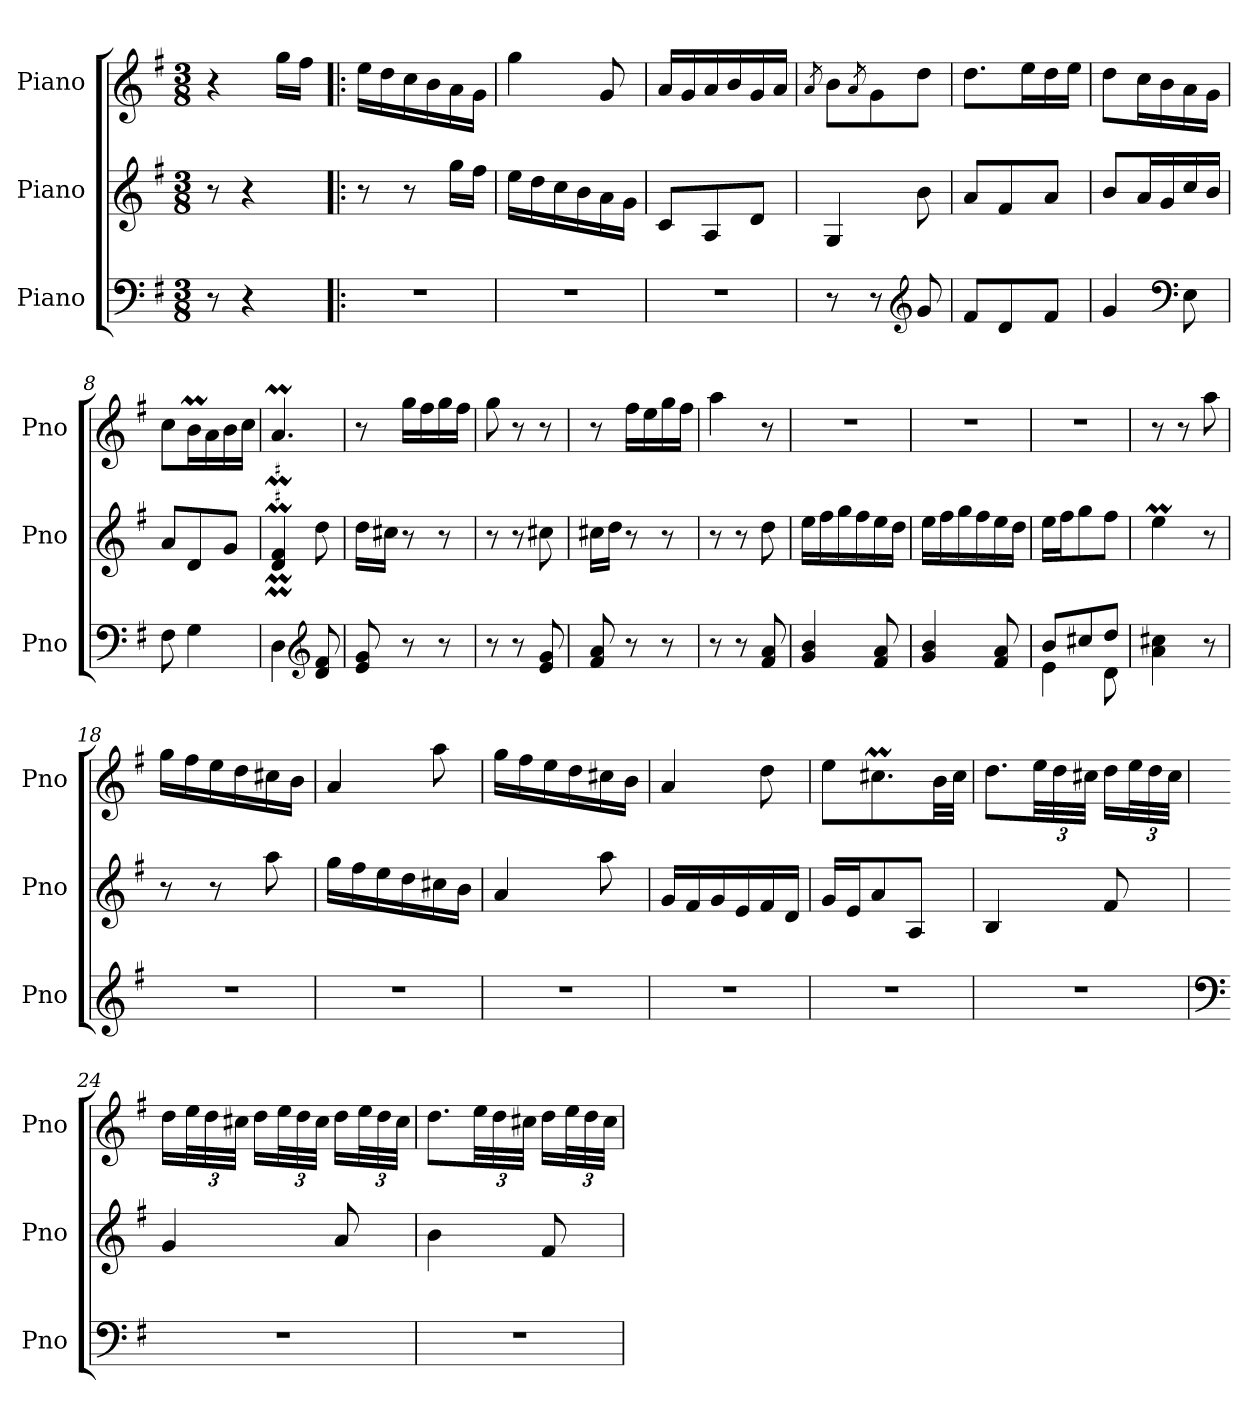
**kern	**kern	**kern
*part3	*part2	*part1
*staff3	*staff2	*staff1
*I"Piano	*I"Piano	*I"Piano
*I'Pno	*I'Pno	*I'Pno
*clefF4	*clefG2	*clefG2
*k[f#]	*k[f#]	*k[f#]
*M3/8	*M3/8	*M3/8
=1	=1	=1
8r	8r	4r
4r	4r	.
.	.	16gg\LL
.	.	16ff#\JJ
=2!|:	=2!|:	=2!|:
4.r	8r	16ee\LL
.	.	16dd\
.	8r	16cc\
.	.	16b\
.	16gg\LL	16a\
.	16ff#\JJ	16g\JJ
=3	=3	=3
4.r	16ee\LL	4gg\
.	16dd\	.
.	16cc\	.
.	16b\	.
.	16a\	8g/
.	16g\JJ	.
=4	=4	=4
4.r	8c/L	16a/LL
.	.	16g/
.	8A/	16a/
.	.	16b/
.	8d/J	16g/
.	.	16a/JJ
=5	=5	=5
.	.	8qa/
8r	4G/	8b\L
.	.	8qa/
8r	.	8g\
*clefG2	*	*
8g/	8b\	8dd\J
=6	=6	=6
8f#/L	8a/L	8.dd\L
8d/	8f#/	.
.	.	16ee\L
8f#/J	8a/J	16dd\
.	.	16ee\JJ
=7	=7	=7
4g/	8b/L	8dd\L
.	16a/L	16cc\L
.	16g/	16b\
*clefF4	*	*
8E\	16cc/	16a\
.	16b/JJ	16g\JJ
!!LO:LB:g=z
=8	=8	=8
8F#\	8a/L	8cc\L
4G\	8d/	16bm\L
.	.	16a\
.	8g/J	16b\
.	.	16cc\JJ
=9	=9	=9
4D\	4d/M 4f#/M	4.aM/
*clefG2	*	*
8d/ 8f#/	8dd\	.
=10	=10	=10
8e/ 8g/	16dd\LL	8r
.	16cc#X\JJ	.
8r	8r	16gg\LL
.	.	16ff#\
8r	8r	16gg\
.	.	16ff#\JJ
=11	=11	=11
8r	8r	8gg\
8r	8r	8r
8e/ 8g/	8cc#X\	8r
=12	=12	=12
8f#/ 8a/	16cc#X\LL	8r
.	16dd\JJ	.
8r	8r	16ff#\LL
.	.	16ee\
8r	8r	16gg\
.	.	16ff#\JJ
=13	=13	=13
8r	8r	4aa\
8r	8r	.
8f#/ 8a/	8dd\	8r
=14	=14	=14
4g/ 4b/	16ee\LL	4.r
.	16ff#\	.
.	16gg\	.
.	16ff#\	.
8f#/ 8a/	16ee\	.
.	16dd\JJ	.
!!LO:LB:g=z
=15	=15	=15
4g/ 4b/	16ee\LL	4.r
.	16ff#\	.
.	16gg\	.
.	16ff#\	.
8f#/ 8a/	16ee\	.
.	16dd\JJ	.
=16	=16	=16
*^	*	*
8b/L	4e\	16ee\LL	4.r
.	.	16ff#\J	.
8cc#X/	.	8gg\	.
8dd/J	8d\	8ff#\J	.
*v	*v	*	*
=17	=17	=17
4a\ 4cc#X\	4eeM\	8r
.	.	8r
8r	8r	8aa\
=18	=18	=18
4.r	8r	16gg\LL
.	.	16ff#\
.	8r	16ee\
.	.	16dd\
.	8aa\	16cc#X\
.	.	16b\JJ
=19	=19	=19
4.r	16gg\LL	4a/
.	16ff#\	.
.	16ee\	.
.	16dd\	.
.	16cc#X\	8aa\
.	16b\JJ	.
=20	=20	=20
4.r	4a/	16gg\LL
.	.	16ff#\
.	.	16ee\
.	.	16dd\
.	8aa\	16cc#X\
.	.	16b\JJ
=21	=21	=21
4.r	16g/LL	4a/
.	16f#/	.
.	16g/	.
.	16e/	.
.	16f#/	8dd\
.	16d/JJ	.
!!LO:LB:g=z
=22	=22	=22
4.r	16g/LL	8ee\L
.	16e/J	.
.	8a/	8.cc#Xm\
.	8A/J	.
.	.	32b\LL
.	.	32cc#\JJJ
=23	=23	=23
4.r	4B/	8.dd\L
*	*	*Xbrackettup
.	.	48ee\LL
.	.	48dd\
.	.	48cc#X\JJJ
.	8f#/	16dd\LL
.	.	48ee\L
.	.	48dd\
.	.	48cc#\JJJ
=24	=24	=24
*clefF4	*	*
4.r	4g/	16dd\LL
.	.	48ee\L
.	.	48dd\
.	.	48cc#X\JJJ
.	.	16dd\LL
.	.	48ee\L
.	.	48dd\
.	.	48cc#\JJJ
.	8a/	16dd\LL
.	.	48ee\L
.	.	48dd\
.	.	48cc#\JJJ
=25	=25	=25
4.r	4b\	8.dd\L
.	.	48ee\LL
.	.	48dd\
.	.	48cc#X\JJJ
.	8f#/	16dd\LL
.	.	48ee\L
.	.	48dd\
.	.	48cc#\JJJ
=	=	=
*-	*-	*-
